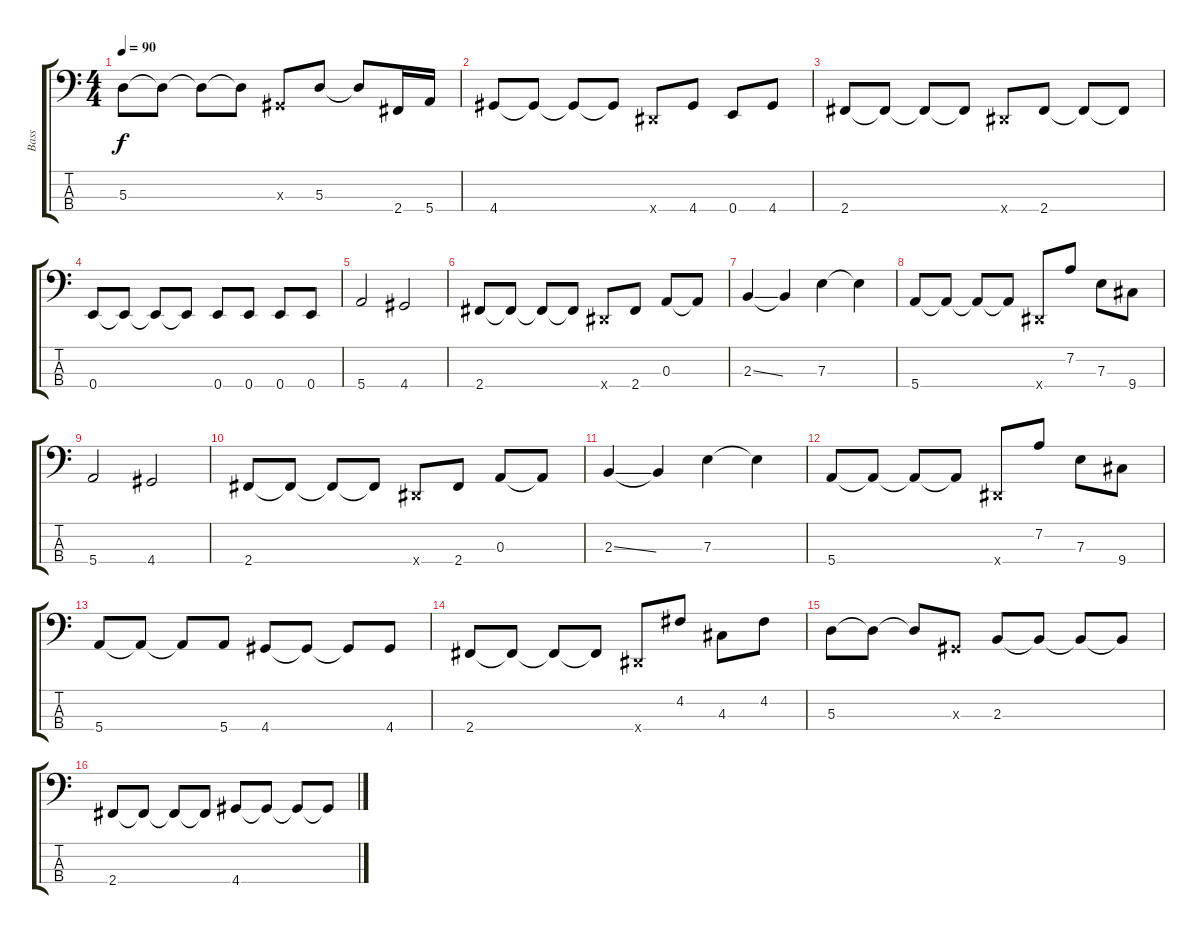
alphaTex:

\track ("Bass" "Bass") {instrument electricbassfinger}
\staff {score tabs}
\tuning (G2 D2 A1 E1) {hide}
\ts (4 4)
\tempo 90
\clef f4
\ks c
5.3.8{dy f} 5.3{t}.8 5.3{t}.8 5.3{t}.8 -1.3{x}.8 5.3.8 5.3{t}.8 2.4.16 5.4.16 |
4.4.8 4.4{t}.8 4.4{t}.8 4.4{t}.8 -1.4{x}.8 4.4.8 0.4.8 4.4.8 |
2.4.8 2.4{t}.8 2.4{t}.8 2.4{t}.8 -1.4{x}.8 2.4.8 2.4{t}.8 2.4{t}.8 |
0.4.8 0.4{t}.8 0.4{t}.8 0.4{t}.8 0.4.8 0.4.8 0.4.8 0.4.8 |
5.4.2 4.4.2 |
2.4.8 2.4{t}.8 2.4{t}.8 2.4{t}.8 -1.4{x}.8 2.4.8 0.3.8 0.3{t}.8 |
2.3{ss}.4 2.3{t}.4 7.3.4 7.3{t}.4 |
5.4.8 5.4{t}.8 5.4{t}.8 5.4{t}.8 -1.4{x}.8 7.2.8 7.3.8 9.4.8 |
5.4.2 4.4.2 |
2.4.8 2.4{t}.8 2.4{t}.8 2.4{t}.8 -1.4{x}.8 2.4.8 0.3.8 0.3{t}.8 |
2.3{ss}.4 2.3{t}.4 7.3.4 7.3{t}.4 |
5.4.8 5.4{t}.8 5.4{t}.8 5.4{t}.8 -1.4{x}.8 7.2.8 7.3.8 9.4.8 |
5.4.8 5.4{t}.8 5.4{t}.8 5.4.8 4.4.8 4.4{t}.8 4.4{t}.8 4.4.8 |
2.4.8 2.4{t}.8 2.4{t}.8 2.4{t}.8 -1.4{x}.8 4.2.8 4.3.8 4.2.8 |
5.3.8 5.3{t}.8 5.3{t}.8 -1.3{x}.8 2.3.8 2.3{t}.8 2.3{t}.8 2.3{t}.8 |
2.4.8 2.4{t}.8 2.4{t}.8 2.4{t}.8 4.4.8 4.4{t}.8 4.4{t}.8 4.4{t}.8
